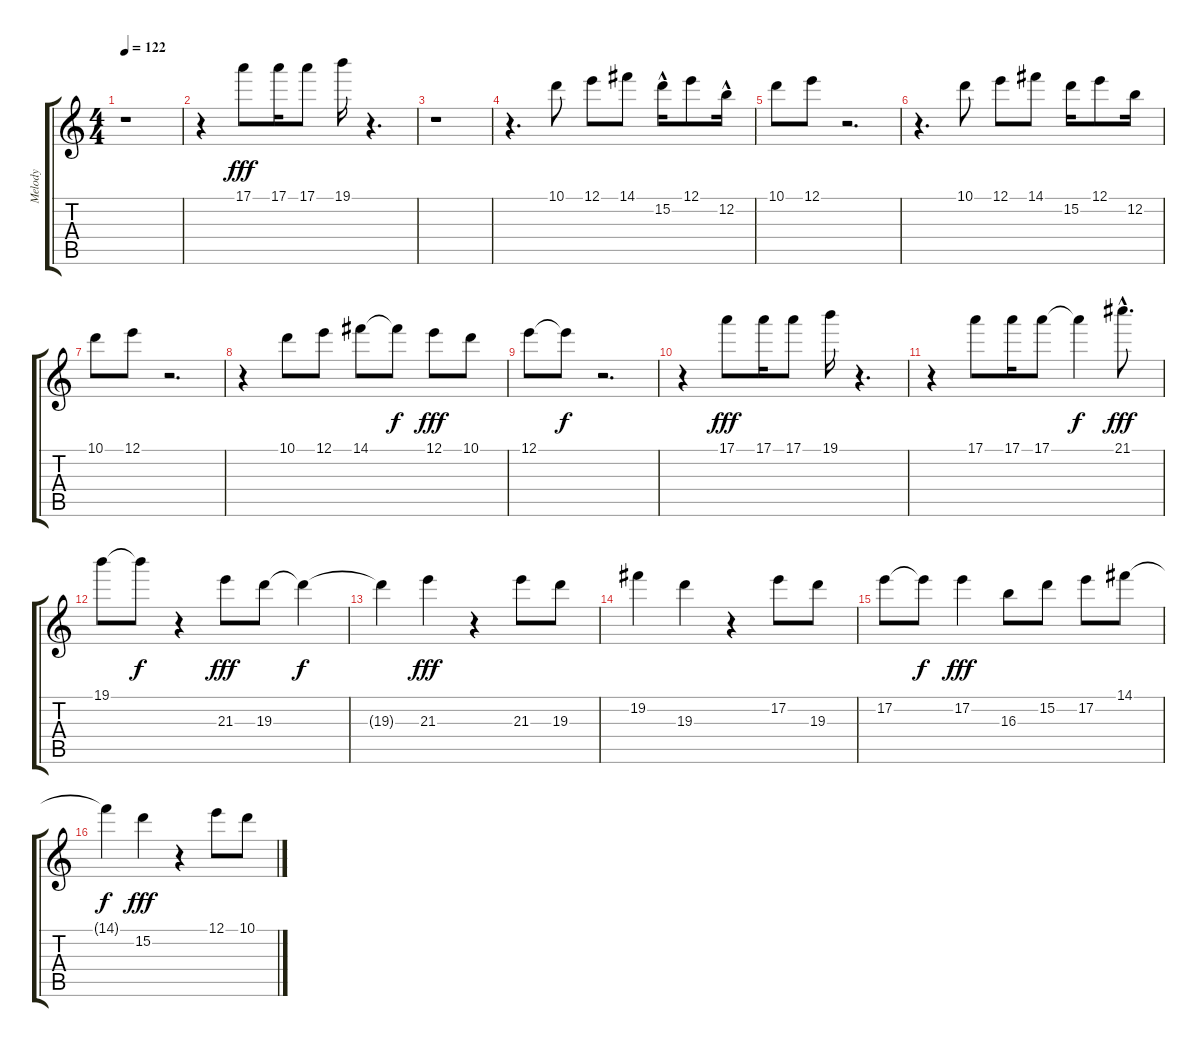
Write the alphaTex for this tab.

\track ("Melody" "Melody") {instrument electricguitarclean}
\staff {score tabs}
\tuning (E4 B3 G3 D3 A2 E2) {hide}
\ts (4 4)
\tempo 122
\clef g2
\ks c
r.1{dy fff} |
r.4 17.1.8 17.1.16 17.1.8 19.1.16 r.4{d} |
r.1 |
r.4{d} 10.1.8 12.1.8 14.1.8 15.2{hac}.16 12.1.8 12.2{hac}.16 |
10.1.8 12.1.8 r.2{d} |
r.4{d} 10.1.8 12.1.8 14.1.8 15.2.16 12.1.8 12.2.16 |
10.1.8 12.1.8 r.2{d} |
r.4 10.1.8 12.1.8 14.1.8 14.1{t}.8{dy f} 12.1.8{dy fff} 10.1.8 |
12.1.8 12.1{t}.8{dy f} r.2{d} |
r.4 17.1.8{dy fff} 17.1.16 17.1.8 19.1.16 r.4{d} |
r.4 17.1.8 17.1.16 17.1.8 17.1{t}.4{dy f} 21.1{hac}.8{d dy fff} |
19.1.8 19.1{t}.8{dy f} r.4 21.3.8{dy fff} 19.3.8 19.3{t}.4{dy f} |
19.3{t}.4 21.3.4{dy fff} r.4 21.3.8 19.3.8 |
19.2.4 19.3.4 r.4 17.2.8 19.3.8 |
17.2.8 17.2{t}.8{dy f} 17.2.4{dy fff} 16.3.8 15.2.8 17.2.8 14.1.8 |
14.1{t}.4{dy f} 15.2.4{dy fff} r.4 12.1.8 10.1.8
